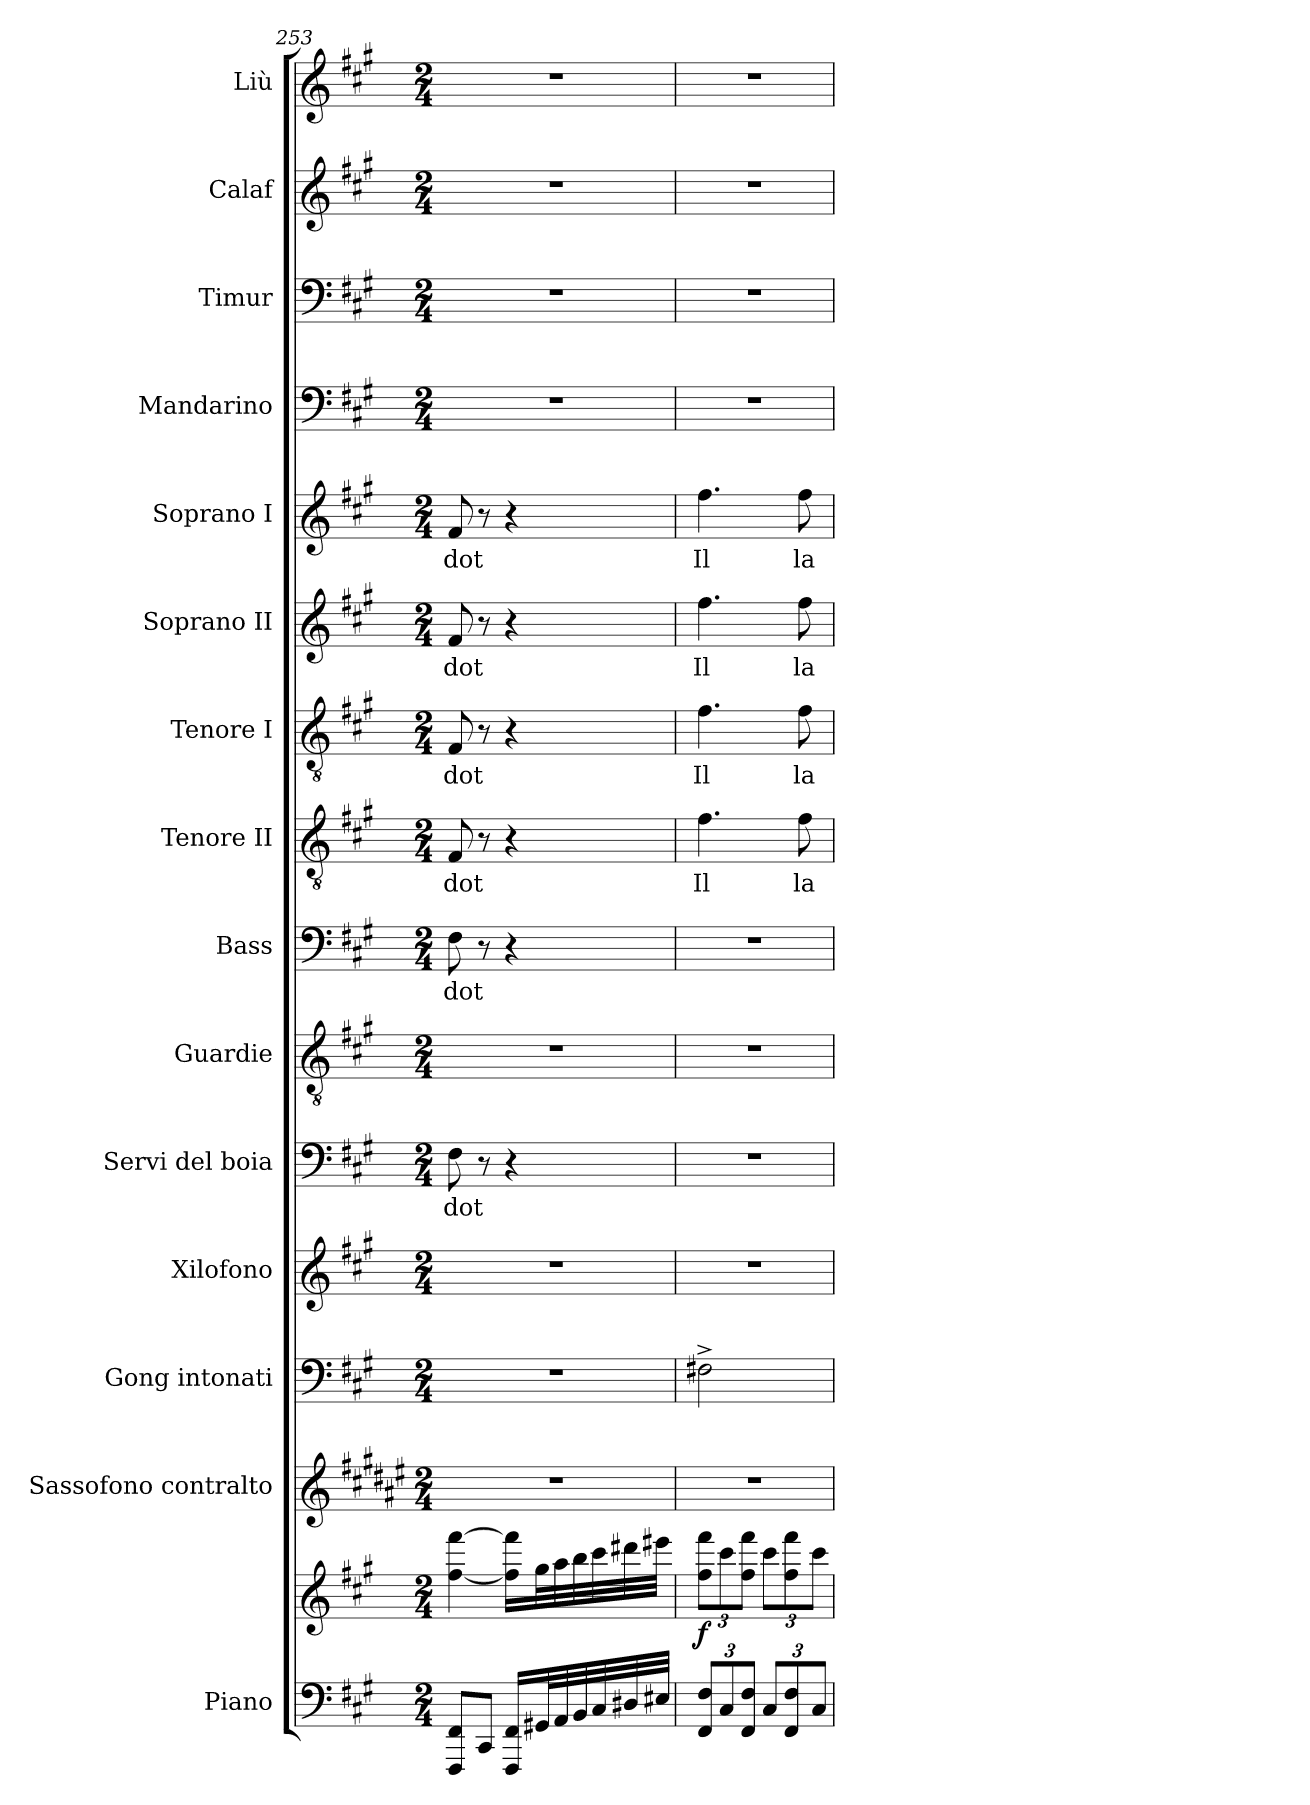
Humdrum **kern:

**kern	**kern	**dynam	**kern	**kern	**kern	**kern	**text	**kern	**kern	**text	**kern	**text	**kern	**text	**kern	**text	**kern	**text	**kern	**kern	**kern	**kern
*part15	*part15	*part15	*part14	*part13	*part12	*part11	*part11	*part10	*part9	*part9	*part8	*part8	*part7	*part7	*part6	*part6	*part5	*part5	*part4	*part3	*part2	*part1
*staff16	*staff15	*staff15/16	*staff14	*staff13	*staff12	*staff11	*staff11	*staff10	*staff9	*staff9	*staff8	*staff8	*staff7	*staff7	*staff6	*staff6	*staff5	*staff5	*staff4	*staff3	*staff2	*staff1
*I"Piano	*	*	*I"Sassofono contralto	*I"Gong intonati	*I"Xilofono	*I"Servi del boia	*	*I"Guardie	*I"Bass	*	*I"Tenore II	*	*I"Tenore I	*	*I"Soprano II	*	*I"Soprano I	*	*I"Mandarino	*I"Timur	*I"Calaf	*I"Liù
*I'Pno.	*	*	*	*I'Gong int.	*I'Xil.	*I'Ser.B.	*	*I'G.	*I'B.	*	*I'T. II	*	*I'T. I	*	*I'S. II	*	*I'S. I	*	*I'M.	*I'T.	*I'C.	*I'L.
*clefF4	*clefG2	*	*clefG2	*clefF4	*clefG2	*clefF4	*	*clefGv2	*clefF4	*	*clefGv2	*	*clefGv2	*	*clefG2	*	*clefG2	*	*clefF4	*clefF4	*clefG2	*clefG2
*	*	*	*ITrd5c9	*	*ITrd-7c-12	*	*	*	*	*	*	*	*	*	*	*	*	*	*	*	*	*
*k[f#c#g#]	*k[f#c#g#]	*	*k[f#c#g#]	*k[f#c#g#]	*k[f#c#g#]	*k[f#c#g#]	*	*k[f#c#g#]	*k[f#c#g#]	*	*k[f#c#g#]	*	*k[f#c#g#]	*	*k[f#c#g#]	*	*k[f#c#g#]	*	*k[f#c#g#]	*k[f#c#g#]	*k[f#c#g#]	*k[f#c#g#]
*M2/4	*M2/4	*	*M2/4	*M2/4	*M2/4	*M2/4	*	*M2/4	*M2/4	*	*M2/4	*	*M2/4	*	*M2/4	*	*M2/4	*	*M2/4	*M2/4	*M2/4	*M2/4
=253	=253	=253	=253	=253	=253	=253	=253	=253	=253	=253	=253	=253	=253	=253	=253	=253	=253	=253	=253	=253	=253	=253
!	!	!	!	!	!	!	!LO:LY:b	!	!	!LO:LY:b	!	!LO:LY:b	!	!LO:LY:b	!	!LO:LY:b	!	!LO:LY:b	!	!	!	!
8FFF#/ 8FF#/L	[4ff#\ [4fff#\	.	2r	2r	2r	8F#\	-dot	2r	8F#\	-dot	8F#/	-dot	8F#/	-dot	8f#/	-dot	8f#/	-dot	2r	2r	2r	2r
8CC#/J	.	.	.	.	.	8r	.	.	8r	.	8r	.	8r	.	8r	.	8r	.	.	.	.	.
16FFF#/ 16FF#/LL	16ff#\] 16fff#\]LL	.	.	.	.	4r	.	.	4r	.	4r	.	4r	.	4r	.	4r	.	.	.	.	.
32GG#X/L	32gg#\L	.	.	.	.	.	.	.	.	.	.	.	.	.	.	.	.	.	.	.	.	.
32AA/	32aa\	.	.	.	.	.	.	.	.	.	.	.	.	.	.	.	.	.	.	.	.	.
32BB/	32bb\	.	.	.	.	.	.	.	.	.	.	.	.	.	.	.	.	.	.	.	.	.
32C#/	32ccc#\	.	.	.	.	.	.	.	.	.	.	.	.	.	.	.	.	.	.	.	.	.
32D#X/	32ddd#X\	.	.	.	.	.	.	.	.	.	.	.	.	.	.	.	.	.	.	.	.	.
32E#X/JJJ	32eee#X\JJJ	.	.	.	.	.	.	.	.	.	.	.	.	.	.	.	.	.	.	.	.	.
=254	=254	=254	=254	=254	=254	=254	=254	=254	=254	=254	=254	=254	=254	=254	=254	=254	=254	=254	=254	=254	=254	=254
*Xbrackettup	*Xbrackettup	*	*	*	*	*	*	*	*	*	*	*	*	*	*	*	*	*	*	*	*	*
!	!	!LO:DY:b	!	!	!	!	!	!	!	!	!	!LO:LY:b	!	!LO:LY:b	!	!LO:LY:b	!	!LO:LY:b	!	!	!	!
12FF#/ 12F#/L	12ff#\ 12fff#\L	f	2r	2F#X^\	2r	2r	.	2r	2r	.	4.f#\	Il	4.f#\	Il	4.ff#\	Il	4.ff#\	Il	2r	2r	2r	2r
12C#/	12ccc#\	.	.	.	.	.	.	.	.	.	.	.	.	.	.	.	.	.	.	.	.	.
12FF#/ 12F#/J	12ff#\ 12fff#\J	.	.	.	.	.	.	.	.	.	.	.	.	.	.	.	.	.	.	.	.	.
12C#/L	12ccc#\L	.	.	.	.	.	.	.	.	.	.	.	.	.	.	.	.	.	.	.	.	.
12FF#/ 12F#/	12ff#\ 12fff#\	.	.	.	.	.	.	.	.	.	.	.	.	.	.	.	.	.	.	.	.	.
!	!	!	!	!	!	!	!	!	!	!	!	!LO:LY:b	!	!LO:LY:b	!	!LO:LY:b	!	!LO:LY:b	!	!	!	!
.	.	.	.	.	.	.	.	.	.	.	8f#\	la-	8f#\	la-	8ff#\	la-	8ff#\	la-	.	.	.	.
12C#/J	12ccc#\J	.	.	.	.	.	.	.	.	.	.	.	.	.	.	.	.	.	.	.	.	.
=	=	=	=	=	=	=	=	=	=	=	=	=	=	=	=	=	=	=	=	=	=	=
*-	*-	*-	*-	*-	*-	*-	*-	*-	*-	*-	*-	*-	*-	*-	*-	*-	*-	*-	*-	*-	*-	*-
